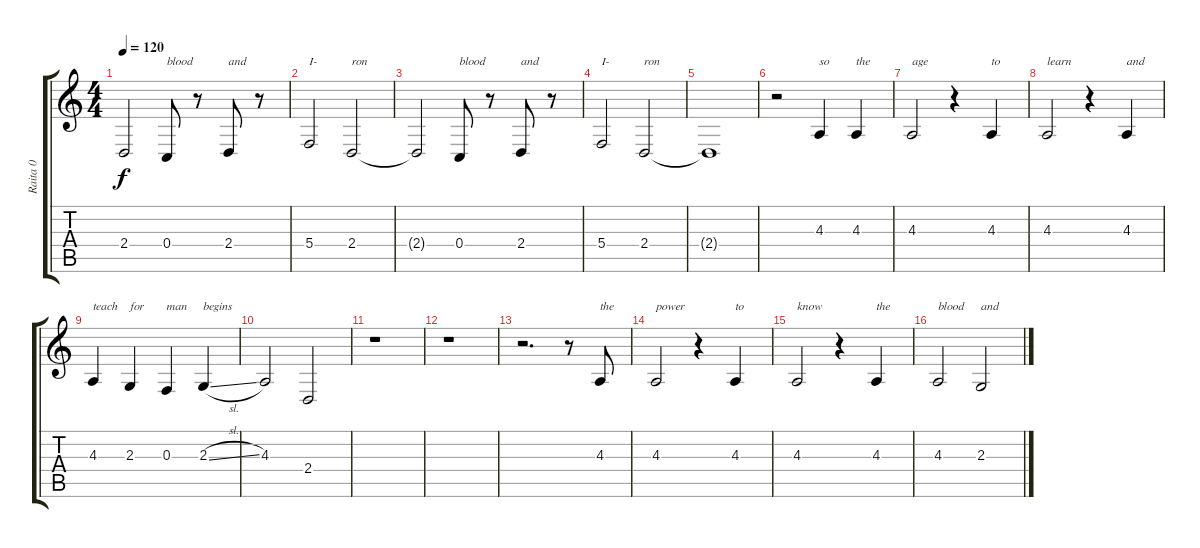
\track ("Raita 0" "Raita 0") {instrument choiraahs}
\staff {score tabs}
\tuning (D4 A3 F3 C3 G2 D2) {hide}
\ts (4 4)
\tempo 120
\clef g2
\ks c
2.4{t}.2{dy f} 0.4.8{txt "blood"} r.8 2.4.8{txt "and"} r.8 |
5.4.2{txt "I-"} 2.4.2{txt "ron"} |
2.4{t}.2 0.4.8{txt "blood"} r.8 2.4.8{txt "and"} r.8 |
5.4.2{txt "I-"} 2.4.2{txt "ron"} |
2.4{t}.1 |
r.2 4.3.4{txt "so"} 4.3.4{txt "the"} |
4.3.2{txt "age"} r.4 4.3.4{txt "to"} |
4.3.2{txt "learn"} r.4 4.3.4{txt "and"} |
4.3.4{txt "teach"} 2.3.4{txt "for"} 0.3.4{txt "man"} 2.3{sl}.4{txt "begins"} |
4.3.2 2.4.2 |
r.1 |
r.1 |
r.2{d} r.8 4.3.8{txt "the"} |
4.3.2{txt "power"} r.4 4.3.4{txt "to"} |
4.3.2{txt "know"} r.4 4.3.4{txt "the"} |
4.3.2{txt "blood"} 2.3.2{txt "and"}
